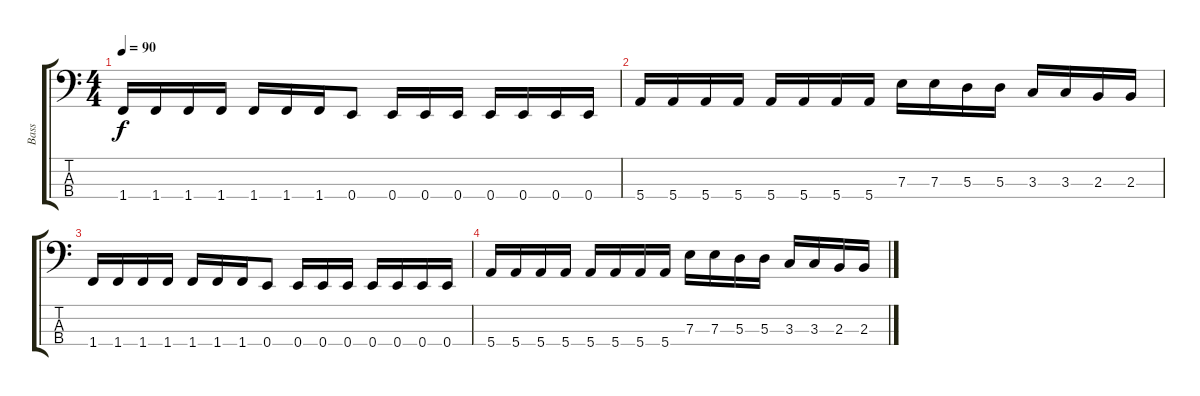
\track ("Bass" "Bass") {instrument electricbassfinger}
\staff {score tabs}
\tuning (G2 D2 A1 E1) {hide}
\ts (4 4)
\tempo 90
\clef f4
\ks c
1.4.16{dy f} 1.4.16 1.4.16 1.4.16 1.4.16 1.4.16 1.4.16 0.4.8 0.4.16 0.4.16 0.4.16 0.4.16 0.4.16 0.4.16 0.4.16 |
5.4.16 5.4.16 5.4.16 5.4.16 5.4.16 5.4.16 5.4.16 5.4.16 7.3.16 7.3.16 5.3.16 5.3.16 3.3.16 3.3.16 2.3.16 2.3.16 |
1.4.16 1.4.16 1.4.16 1.4.16 1.4.16 1.4.16 1.4.16 0.4.8 0.4.16 0.4.16 0.4.16 0.4.16 0.4.16 0.4.16 0.4.16 |
5.4.16 5.4.16 5.4.16 5.4.16 5.4.16 5.4.16 5.4.16 5.4.16 7.3.16 7.3.16 5.3.16 5.3.16 3.3.16 3.3.16 2.3.16 2.3.16
